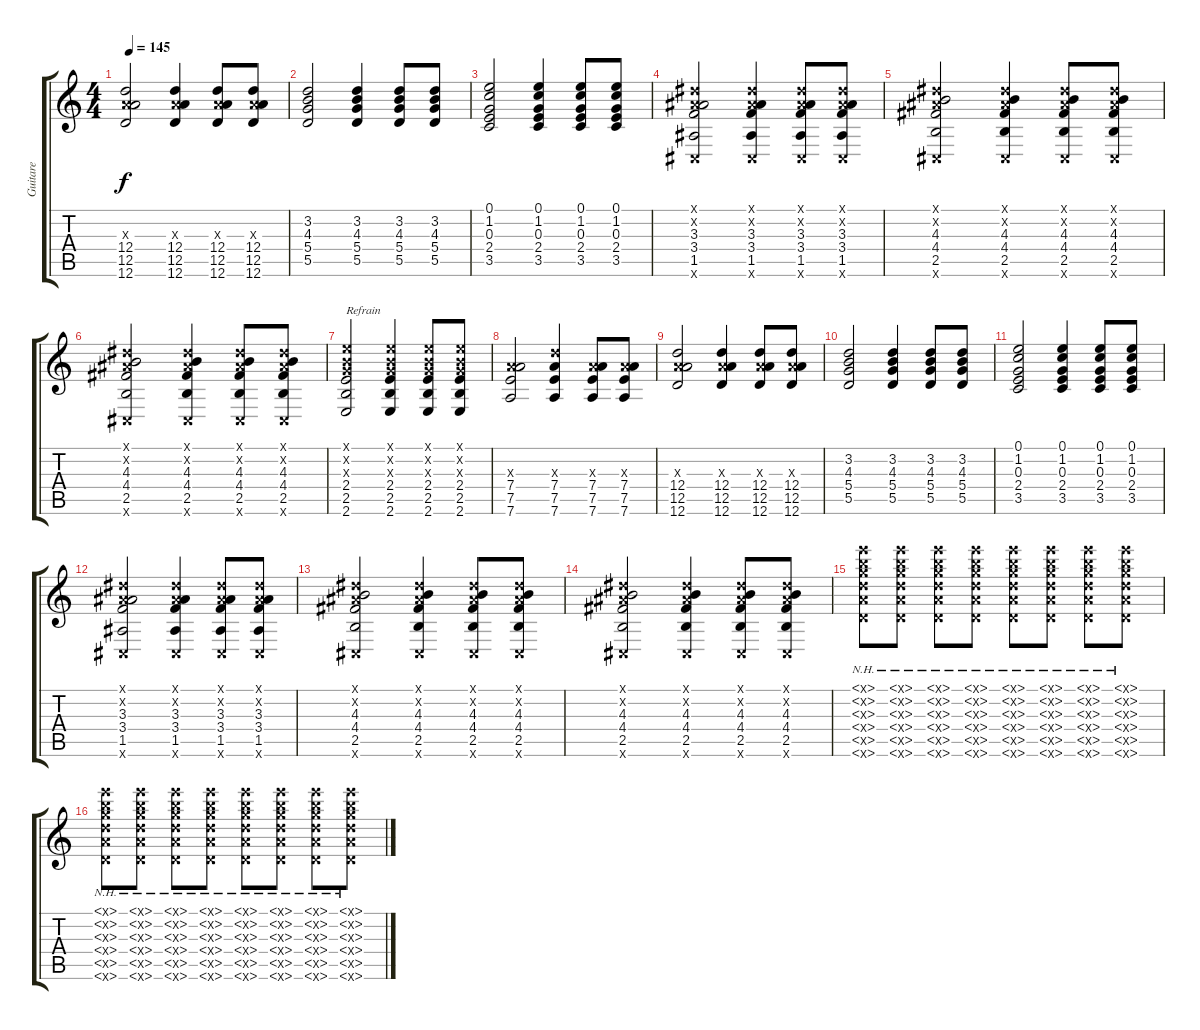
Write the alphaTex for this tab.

\track ("Guitare" "Guitare") {instrument distortionguitar}
\staff {score tabs}
\tuning (E4 B3 G3 D3 A2 D2) {hide}
\ts (4 4)
\tempo 145
\clef g2
\ks c
(2.3{x} 12.4 12.5 12.6).2{dy f} (2.3{x} 12.4 12.5 12.6).4 (2.3{x} 12.4 12.5 12.6).8 (2.3{x} 12.4 12.5 12.6).8 |
(3.2 4.3 5.4 5.5).2 (3.2 4.3 5.4 5.5).4 (3.2 4.3 5.4 5.5).8 (3.2 4.3 5.4 5.5).8 |
(0.1 1.2 0.3 2.4 3.5).2 (0.1 1.2 0.3 2.4 3.5).4 (0.1 1.2 0.3 2.4 3.5).8 (0.1 1.2 0.3 2.4 3.5).8 |
(-1.1{x} -1.2{x} 3.3 3.4 1.5 -1.6{x}).2 (-1.1{x} -1.2{x} 3.3 3.4 1.5 -1.6{x}).4 (-1.1{x} -1.2{x} 3.3 3.4 1.5 -1.6{x}).8 (-1.1{x} -1.2{x} 3.3 3.4 1.5 -1.6{x}).8 |
(-1.1{x} -1.2{x} 4.3 4.4 2.5 -1.6{x}).2 (-1.1{x} -1.2{x} 4.3 4.4 2.5 -1.6{x}).4 (-1.1{x} -1.2{x} 4.3 4.4 2.5 -1.6{x}).8 (-1.1{x} -1.2{x} 4.3 4.4 2.5 -1.6{x}).8 |
(-1.1{x} -1.2{x} 4.3 4.4 2.5 -1.6{x}).2 (-1.1{x} -1.2{x} 4.3 4.4 2.5 -1.6{x}).4 (-1.1{x} -1.2{x} 4.3 4.4 2.5 -1.6{x}).8 (-1.1{x} -1.2{x} 4.3 4.4 2.5 -1.6{x}).8 |
(0.1{x} 0.2{x} 0.3{x} 2.4 2.5 2.6).2{txt "Refrain" instrument distortionguitar} (0.1{x} 0.2{x} 0.3{x} 2.4 2.5 2.6).4 (0.1{x} 0.2{x} 0.3{x} 2.4 2.5 2.6).8 (0.1{x} 0.2{x} 0.3{x} 2.4 2.5 2.6).8 |
(2.3{x} 7.4 7.5 7.6).2 (7.3{x} 7.4 7.5 7.6).4 (2.3{x} 7.4 7.5 7.6).8 (2.3{x} 7.4 7.5 7.6).8 |
(2.3{x} 12.4 12.5 12.6).2 (2.3{x} 12.4 12.5 12.6).4 (2.3{x} 12.4 12.5 12.6).8 (2.3{x} 12.4 12.5 12.6).8 |
(3.2 4.3 5.4 5.5).2 (3.2 4.3 5.4 5.5).4 (3.2 4.3 5.4 5.5).8 (3.2 4.3 5.4 5.5).8 |
(0.1 1.2 0.3 2.4 3.5).2 (0.1 1.2 0.3 2.4 3.5).4 (0.1 1.2 0.3 2.4 3.5).8 (0.1 1.2 0.3 2.4 3.5).8 |
(-1.1{x} -1.2{x} 3.3 3.4 1.5 -1.6{x}).2 (-1.1{x} -1.2{x} 3.3 3.4 1.5 -1.6{x}).4 (-1.1{x} -1.2{x} 3.3 3.4 1.5 -1.6{x}).8 (-1.1{x} -1.2{x} 3.3 3.4 1.5 -1.6{x}).8 |
(-1.1{x} -1.2{x} 4.3 4.4 2.5 -1.6{x}).2 (-1.1{x} -1.2{x} 4.3 4.4 2.5 -1.6{x}).4 (-1.1{x} -1.2{x} 4.3 4.4 2.5 -1.6{x}).8 (-1.1{x} -1.2{x} 4.3 4.4 2.5 -1.6{x}).8 |
(-1.1{x} -1.2{x} 4.3 4.4 2.5 -1.6{x}).2 (-1.1{x} -1.2{x} 4.3 4.4 2.5 -1.6{x}).4 (-1.1{x} -1.2{x} 4.3 4.4 2.5 -1.6{x}).8 (-1.1{x} -1.2{x} 4.3 4.4 2.5 -1.6{x}).8 |
(-1.1{nh x} -1.2{nh x} -1.3{nh x} -1.4{nh x} -1.5{nh x} 1.6{nh x}).8 (-1.1{nh x} -1.2{nh x} -1.3{nh x} -1.4{nh x} -1.5{nh x} 1.6{nh x}).8 (-1.1{nh x} -1.2{nh x} -1.3{nh x} -1.4{nh x} -1.5{nh x} 1.6{nh x}).8 (-1.1{nh x} -1.2{nh x} -1.3{nh x} -1.4{nh x} -1.5{nh x} 1.6{nh x}).8 (-1.1{nh x} -1.2{nh x} -1.3{nh x} -1.4{nh x} -1.5{nh x} 1.6{nh x}).8 (-1.1{nh x} -1.2{nh x} -1.3{nh x} -1.4{nh x} -1.5{nh x} 1.6{nh x}).8 (-1.1{nh x} -1.2{nh x} -1.3{nh x} -1.4{nh x} -1.5{nh x} 1.6{nh x}).8 (-1.1{nh x} -1.2{nh x} -1.3{nh x} -1.4{nh x} -1.5{nh x} 1.6{nh x}).8 |
(-1.1{nh x} -1.2{nh x} -1.3{nh x} -1.4{nh x} -1.5{nh x} 1.6{nh x}).8 (-1.1{nh x} -1.2{nh x} -1.3{nh x} -1.4{nh x} -1.5{nh x} 1.6{nh x}).8 (-1.1{nh x} -1.2{nh x} -1.3{nh x} -1.4{nh x} -1.5{nh x} 1.6{nh x}).8 (-1.1{nh x} -1.2{nh x} -1.3{nh x} -1.4{nh x} -1.5{nh x} 1.6{nh x}).8 (-1.1{nh x} -1.2{nh x} -1.3{nh x} -1.4{nh x} -1.5{nh x} 1.6{nh x}).8 (-1.1{nh x} -1.2{nh x} -1.3{nh x} -1.4{nh x} -1.5{nh x} 1.6{nh x}).8 (-1.1{nh x} -1.2{nh x} -1.3{nh x} -1.4{nh x} -1.5{nh x} 1.6{nh x}).8 (-1.1{nh x} -1.2{nh x} -1.3{nh x} -1.4{nh x} -1.5{nh x} 1.6{nh x}).8
